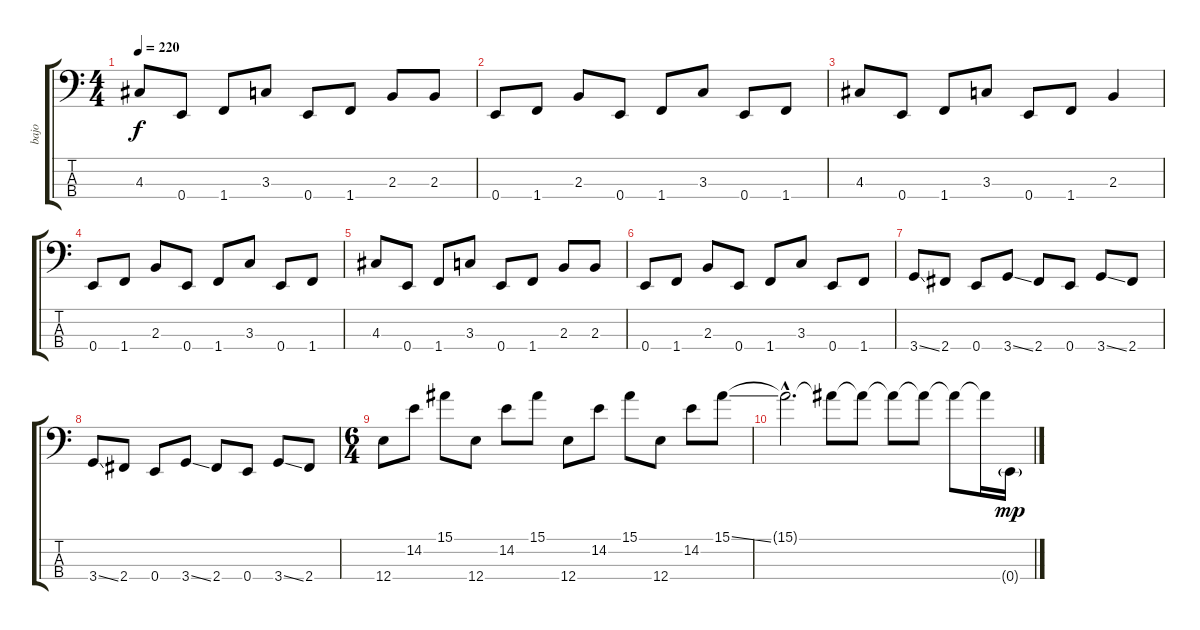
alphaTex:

\track ("bajo" "bajo") {instrument slapbass1}
\staff {score tabs}
\tuning (G2 D2 A1 E1) {hide}
\ts (4 4)
\tempo 220
\clef f4
\ks c
4.3.8{dy f} 0.4.8 1.4.8 3.3.8 0.4.8 1.4.8 2.3.8 2.3.8 |
0.4.8 1.4.8 2.3.8 0.4.8 1.4.8 3.3.8 0.4.8 1.4.8 |
4.3.8 0.4.8 1.4.8 3.3.8 0.4.8 1.4.8 2.3.4 |
0.4.8 1.4.8 2.3.8 0.4.8 1.4.8 3.3.8 0.4.8 1.4.8 |
4.3.8 0.4.8 1.4.8 3.3.8 0.4.8 1.4.8 2.3.8 2.3.8 |
0.4.8 1.4.8 2.3.8 0.4.8 1.4.8 3.3.8 0.4.8 1.4.8 |
3.4{ss}.8 2.4.8 0.4.8 3.4{ss}.8 2.4.8 0.4.8 3.4{ss}.8 2.4.8 |
3.4{ss}.8 2.4.8 0.4.8 3.4{ss}.8 2.4.8 0.4.8 3.4{ss}.8 2.4.8 |
\ts (6 4)
12.4.8{instrument electricbassfinger} 14.2.8 15.1.8 12.4.8 14.2.8 15.1.8 12.4.8 14.2.8 15.1.8 12.4.8 14.2.8 15.1{ss}.8 |
15.1{hac t}.2{d} 15.1{t}.8 15.1{t}.8 15.1{t}.8 15.1{t}.8 15.1{t}.8 15.1{t}.16 0.4{g}.16{dy mp volume 4}
